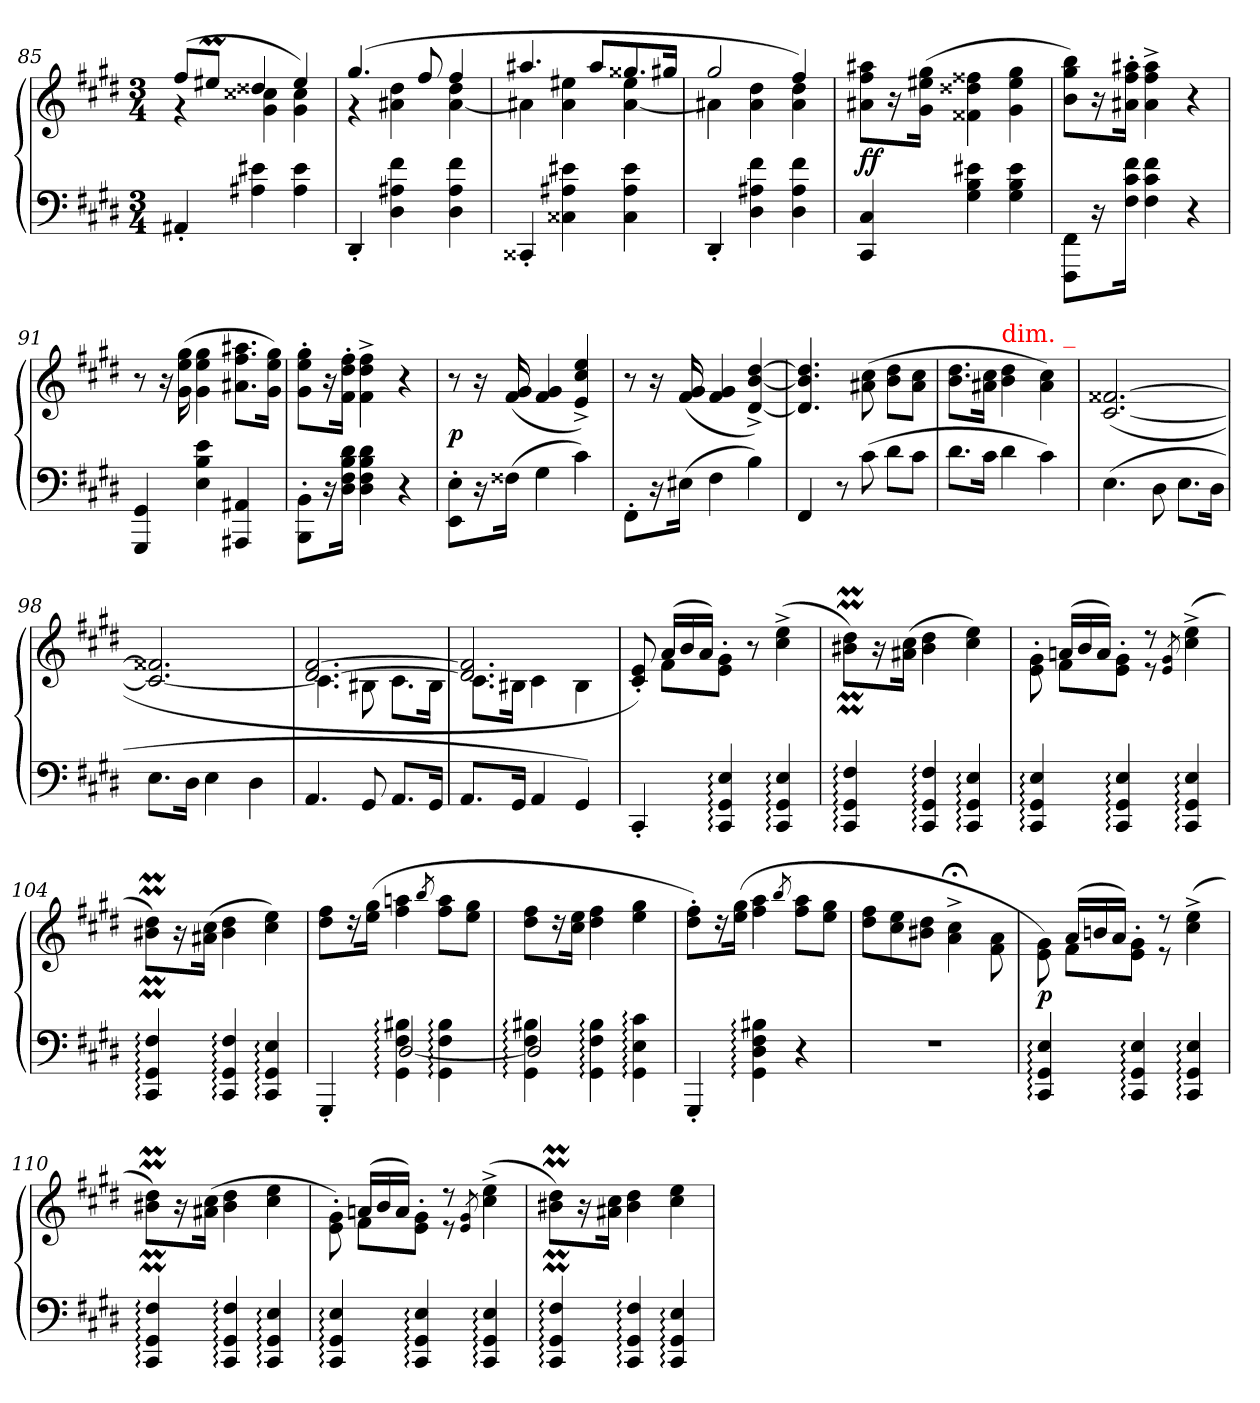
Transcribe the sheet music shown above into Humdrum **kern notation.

**kern	**kern	**dynam
*part1	*part1	*part1
*staff2	*staff1	*staff1/2
*clefF4	*clefG2	*
*k[f#c#g#d#]	*k[f#c#g#d#]	*
*c#:	*c#:	*
*M3/4	*M3/4	*
=85	=85	=85
*	*^	*
4AA#X'<	(8ff#L	4rg	.
.	8ee#XmJ	.	.
4e#X 4A#X	4dd##X	4cc##X 4g#	.
4e# 4A#	4ee#)	4cc## 4g#	.
=86	=86	=86	=86
4DD#'	(4.gg#	4r	.
4f# 4A#X 4D#	.	4dd# 4a#X	.
.	8ff#	.	.
4f# 4A# 4D#	4ff#	4dd# [4a#	.
=87	=87	=87	=87
4CC##X'	4.aa#X	4a#X]	.
4e#X 4A#X 4C##X	.	4ee#X 4a#	.
.	8aa#L	.	.
4e# 4A# 4C##	8.gg##X	4ee# [4a#	.
.	16gg#XJk	.	.
=88	=88	=88	=88
4DD#'	2gg#	4a#X]	.
4f# 4A#X 4D#	.	4dd# 4a#	.
4f# 4A# 4D#	4ff#)	4dd# 4a#	.
*	*v	*v	*
=89	=89	=89
4C# 4CC#	8aa#X 8ff# 8a#XL	ff
.	16r	.
.	(16gg# 16ee#X 16g#Jk	.
4e#X 4B 4G#	4ff##X 4dd##X 4f##X	.
4e# 4B 4G#	4gg# 4ee# 4g#	.
=90	=90	=90
8FF#\ 8FFF#\L	8bb 8gg# 8bL)	.
16r	16r	.
16f# 16c# 16F#Jk	16aa#X'> 16ff#'> 16a#X'>Jk	.
4f# 4c# 4F#	4aa#^< 4ff#^< 4a#^<	.
4r	4r	.
=91	=91	=91
4GG# 4GGG#	8r	.
.	16r	.
.	(16gg# 16ee 16g#	.
4e 4B 4E	4gg# 4ee 4g#	.
4AA#X 4AAA#X	8.aa#X 8.ff# 8.a#XL	.
.	16gg# 16ee 16g#Jk)	.
=92	=92	=92
8BB'\ 8BBB'\L	8gg#'> 8ee'> 8g#'>L	.
16r	16r	.
16d# 16B 16F# 16D#Jk	16ff#'> 16dd#'> 16f#'>Jk	.
4d# 4B 4F# 4D#	4ff#^< 4dd#^< 4f#^<	.
4r	4r	.
=93	=93	=93
8E'>\ 8EE'>\L	8r	p
16r	16r	.
(16F##XJk	(<16g# 16f#	.
4G#	4g# 4f#	.
4c#)	4ee^> 4cc#^> 4e^>)	.
=94	=94	=94
8FF#'>\L	8r	.
16r	16r	.
(>16E#X\Jk	(<16g# 16f#	.
4F#	4g# 4f#	.
4B)	[4dd#^>/ [4b^>/ [4d#^>/)	.
=95	=95	=95
4FF#	4.dd#] 4.b] 4.d#]	.
8r	.	.
(8c#	(8cc#\ 8a#X\	.
8d#L	8dd#\ 8b\L	.
8c#J	8cc#\ 8a#\J	.
=96	=96	=96
8.d#L	8.dd# 8.bL	.
16c#Jk	16cc# 16a#XJk	.
!	!LO:TX:a:color=red:t=dim. _	!
4d#	4dd# 4b	.
4c#)	4cc# 4a#)	.
=97	=97	=97
(<4.E	(>[2.f##X/ [2.c#/	.
8D#	.	.
8.EL	.	.
16D#Jk	.	.
=98	=98	=98
8.EL	2.f##X] 2.c#_	.
16D#Jk	.	.
4E	.	.
4D#	.	.
=99	=99	=99
*	*^	*
4.AA	[2.f# [2.d#	4.c#]	.
8GG#	.	8B#X	.
8.AAL	.	8.c#L	.
16GG#Jk	.	16B#Jk	.
=100	=100	=100	=100
8.AAL	2.f#] 2.d#]	8.c#L	.
16GG#Jk	.	16B#XJk	.
4AA	.	4c#	.
4GG#)	.	4B#	.
=101	=101	=101	=101
4CC#'<	8e'> 8c#'>)	8ryy	.
*	*Xtuplet	*	*
.	(24aLL	8f#L	.
.	24b	.	.
.	24aJJ)	.	.
4E: 4GG#: 4CC#:	8ryy	8g#'> 8e'>J	.
.	8ryy	8r	.
4E: 4GG#: 4CC#:	(4ee^< 4cc#^<	4ryy	.
*	*v	*v	*
=102	=102	=102
4F#: 4GG#: 4CC#:	8dd#m 8b#XmL)	.
.	16r	.
.	(>16cc# 16a#XJk	.
4F#: 4GG#: 4CC#:	4dd# 4b#	.
4E: 4GG#: 4CC#:	4ee 4cc#)	.
=103	=103	=103
*	*^	*
4E: 4GG#: 4CC#:	8g#'>\ 8e'>\	8ryy	.
.	(24anLL	8f#L	.
.	24b	.	.
.	24aJJ)	.	.
4E: 4GG#: 4CC#:	8ryy	8g#'> 8e'>J	.
.	8r	8r	.
.	8qg#/ 8qe/	.	.
4E: 4GG#: 4CC#:	(4ee^< 4cc#^<	4ryy	.
*	*v	*v	*
=104	=104	=104
4F#: 4GG#: 4CC#:	8dd#m 8b#XmL)	.
.	16r	.
.	(16cc# 16a#XJk	.
4F#: 4GG#: 4CC#:	4dd# 4b#	.
4E: 4GG#: 4CC#:	4ee 4cc#)	.
=105	=105	=105
*^	*	*
4ryy	4GGG#'</	8ff# 8dd#L	.
.	.	16r	.
.	.	(16gg# 16eeJk	.
4B#X:\ 4F#:\ 4GG#:\	[2D#/	4aan 4ff#	.
.	.	8qbb/	.
4B#:\ 4F#:\ 4GG#:\	.	8aa 8ff#L	.
.	.	8gg# 8eeJ	.
=106	=106	=106	=106
4B#X:\ 4F#:\ 4GG#:\	2D#/]	8ff# 8dd#L	.
.	.	16r	.
.	.	16ee 16cc#Jk	.
4B#:\ 4F#:\ 4GG#:\	.	4ff# 4dd#	.
4c#:\ 4E:\ 4GG#:\	4ryy	4gg# 4ee	.
*v	*v	*	*
=107	=107	=107
4GGG#'<	8ff#'> 8dd#'>L)	.
.	16r	.
.	(>16gg# 16eeJk	.
4B#X: 4F#: 4D#: 4GG#:	4aa 4ff#	.
.	8qbb/	.
4r	8aa 8ff#L	.
.	8gg# 8eeJ	.
=108	=108	=108
2.r	8ff# 8dd#L	.
.	8ee 8cc#	.
.	8dd# 8b#XJ	.
.	4cc#;<^< 4a;<^<	.
.	8a\ 8f#\	.
=109	=109	=109
*	*^	*
4E: 4GG#: 4CC#:	8g#\ 8e\)	8ryy	p
.	(24aLL	8f#L	.
.	24bn	.	.
.	24aJJ)	.	.
4E: 4GG#: 4CC#:	8ryy	8g#'> 8e'>J	.
.	8r	8r	.
4E: 4GG#: 4CC#:	(4ee^> 4cc#^>	4ryy	.
*	*v	*v	*
=110	=110	=110
4F#: 4GG#: 4CC#:	8dd#m 8b#XmL)	.
.	16r	.
.	(>16cc# 16a#XJk	.
4F#: 4GG#: 4CC#:	4dd# 4b#	.
4E: 4GG#: 4CC#:	4ee 4cc#	.
=111	=111	=111
*	*^	*
4E: 4GG#: 4CC#:	8g#'>\ 8e'>\)	8ryy	.
.	(24anLL	8f#L	.
.	24b	.	.
.	24aJJ)	.	.
4E: 4GG#: 4CC#:	8ryy	8g#'> 8e'>J	.
.	8r	8r	.
.	8qg#/ 8qe/	.	.
4E: 4GG#: 4CC#:	(4ee^> 4cc#^>	4ryy	.
*	*v	*v	*
=112	=112	=112
4F#: 4GG#: 4CC#:	8dd#m 8b#XmL)	.
.	16r	.
.	16cc# 16a#XJk	.
4F#: 4GG#: 4CC#:	4dd# 4b#	.
4E: 4GG#: 4CC#:	4ee 4cc#	.
=	=	=
*-	*-	*-
